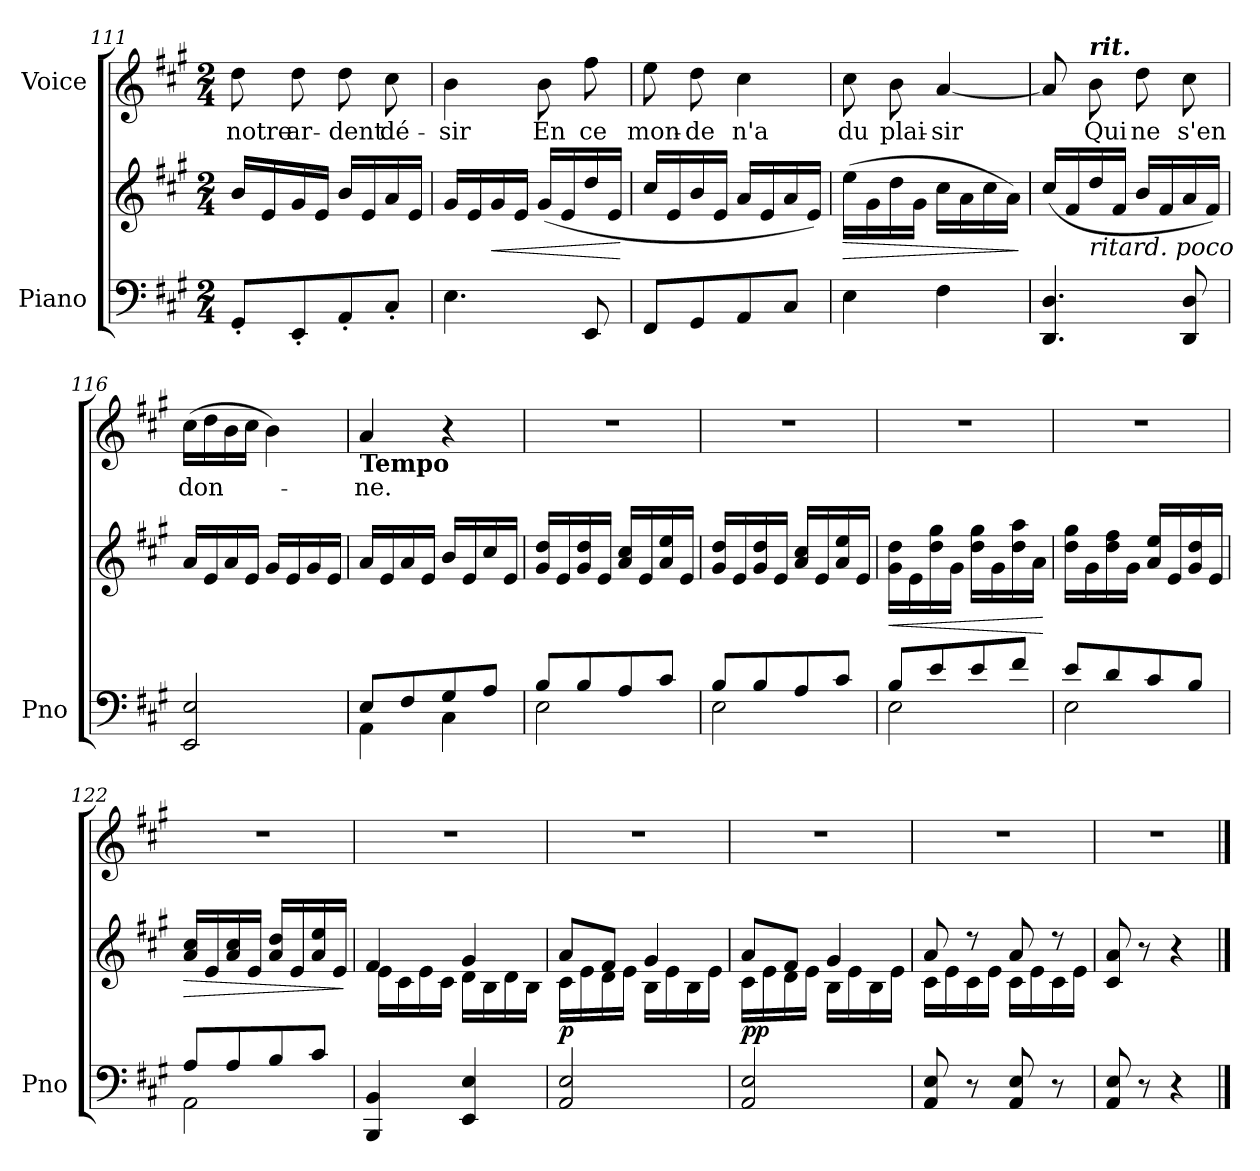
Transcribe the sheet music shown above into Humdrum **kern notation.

**kern	**kern	**dynam	**kern	**text
*part2	*part2	*part2	*part1	*part1
*staff3	*staff2	*staff2/3	*staff1	*staff1
*I"Piano	*	*	*I"Voice	*
*I'Pno	*	*	*	*
*clefF4	*clefG2	*	*clefG2	*
*k[f#c#g#]	*k[f#c#g#]	*	*k[f#c#g#]	*
*M2/4	*M2/4	*	*M2/4	*
=111	=111	=111	=111	=111
!	!	!	!	!LO:LY:b
8GG#'/L	16b/LL	.	8dd\	notre
.	16e/	.	.	.
!	!	!	!	!LO:LY:b
8EE'/	16g#/	.	8dd\	ar-
.	16e/JJ	.	.	.
!	!	!	!	!LO:LY:b
8AA'/	16b/LL	.	8dd\	-dent
.	16e/	.	.	.
!	!	!	!	!LO:LY:b
8C#'/J	16a/	.	8cc#\	dé-
.	16e/JJ	.	.	.
!!LO:LB:g=z
=112	=112	=112	=112	=112
!	!	!	!	!LO:LY:b
4.E\	16g#/LL	.	4b\	-sir
.	16e/	.	.	.
!	!	!LO:HP:b	!	!
.	16g#/	<	.	.
.	16e/JJ	.	.	.
!	!	!	!	!LO:LY:b
.	(16g#/LL	.	8b\	En
.	16e/	.	.	.
!	!	!	!	!LO:LY:b
8EE/	16dd/	.	8ff#\	ce
.	16e/JJ	.	.	.
.	.	[	.	.
=113	=113	=113	=113	=113
!	!	!	!	!LO:LY:b
8FF#/L	16cc#/LL	.	8ee\	mon-
.	16e/	.	.	.
!	!	!	!	!LO:LY:b
8GG#/	16b/	.	8dd\	-de
.	16e/JJ	.	.	.
!	!	!	!	!LO:LY:b
8AA/	16a/LL	.	4cc#\	n'a
.	16e/	.	.	.
8C#/J	16a/	.	.	.
.	16e/JJ)	.	.	.
=114	=114	=114	=114	=114
!	!	!LO:HP:b	!	!LO:LY:b
4E\	(16ee\LL	>	8cc#\	du
.	16g#\	.	.	.
!	!	!	!	!LO:LY:b
.	16dd\	.	8b\	plai-
.	16g#\JJ	.	.	.
!	!	!	!	!LO:LY:b
4F#\	16cc#\LL	.	[4a/	-sir
.	16a\	.	.	.
.	16cc#\	.	.	.
.	16a\JJ)	.	.	.
.	.	]	.	.
=115	=115	=115	=115	=115
4.DD/ 4.D/	(16cc#/LL	.	8a/]	.
.	16f#/	.	.	.
!	!	!	!LO:TX:a:Bi:t=rit.	!
!	!LO:TX:b:i:t=ritard. poco	!	!	!
!	!	!	!	!LO:LY:b
.	16dd/	.	8b\	Qui
.	16f#/JJ	.	.	.
!	!	!	!	!LO:LY:b
.	16b/LL	.	8dd\	ne
.	16f#/	.	.	.
!	!	!	!	!LO:LY:b
8DD/ 8D/	16a/	.	8cc#\	s'en
.	16f#/JJ)	.	.	.
!!LO:LB:g=z
=116	=116	=116	=116	=116
!	!	!	!	!LO:LY:b
2EE/ 2E/	16a/LL	.	(16cc#\LL	don-
.	16e/	.	16dd\	.
.	16a/	.	16b\	.
.	16e/JJ	.	16cc#\JJ	.
.	16g#/LL	.	4b\)	.
.	16e/	.	.	.
.	16g#/	.	.	.
.	16e/JJ	.	.	.
=117	=117	=117	=117	=117
*^	*	*	*	*
!	!	!	!	!LO:TX:b:B:t=Tempo	!
!	!	!	!	!	!LO:LY:b
8E/L	4AA\	16a/LL	.	4a/	-ne.
.	.	16e/	.	.	.
8F#/	.	16a/	.	.	.
.	.	16e/JJ	.	.	.
8G#/	4C#\	16b/LL	.	4r	.
.	.	16e/	.	.	.
8A/J	.	16cc#/	.	.	.
.	.	16e/JJ	.	.	.
=118	=118	=118	=118	=118	=118
8B/L	2E\	16g#/ 16dd/LL	.	2r	.
.	.	16e/	.	.	.
8B/	.	16g#/ 16dd/	.	.	.
.	.	16e/JJ	.	.	.
8A/	.	16a/ 16cc#/LL	.	.	.
.	.	16e/	.	.	.
8c#/J	.	16a/ 16ee/	.	.	.
.	.	16e/JJ	.	.	.
=119	=119	=119	=119	=119	=119
8B/L	2E\	16g#/ 16dd/LL	.	2r	.
.	.	16e/	.	.	.
8B/	.	16g#/ 16dd/	.	.	.
.	.	16e/JJ	.	.	.
8A/	.	16a/ 16cc#/LL	.	.	.
.	.	16e/	.	.	.
8c#/J	.	16a/ 16ee/	.	.	.
.	.	16e/JJ	.	.	.
!!LO:LB:g=z
=120	=120	=120	=120	=120	=120
!	!	!	!LO:HP:b	!	!
8B/L	2E\	16g#\ 16dd\LL	<	2r	.
.	.	16e\	.	.	.
8e/	.	16dd\ 16gg#\	.	.	.
.	.	16g#\JJ	.	.	.
8e/	.	16dd\ 16gg#\LL	.	.	.
.	.	16g#\	.	.	.
8f#/J	.	16dd\ 16aa\	.	.	.
.	.	16a\JJ	.	.	.
*v	*v	*	*	*	*
.	.	[	.	.
=121	=121	=121	=121	=121
*^	*	*	*	*
8e/L	2E\	16dd\ 16gg#\LL	.	2r	.
.	.	16g#\	.	.	.
8d/	.	16dd\ 16ff#\	.	.	.
.	.	16g#\JJ	.	.	.
8c#/	.	16a/ 16ee/LL	.	.	.
.	.	16e/	.	.	.
8B/J	.	16g#/ 16dd/	.	.	.
.	.	16e/JJ	.	.	.
=122	=122	=122	=122	=122	=122
!	!	!	!LO:HP:b	!	!
8A/L	2AA\	16a/ 16cc#/LL	>	2r	.
.	.	16e/	.	.	.
8A/	.	16a/ 16cc#/	.	.	.
.	.	16e/JJ	.	.	.
8B/	.	16a/ 16dd/LL	.	.	.
.	.	16e/	.	.	.
8c#/J	.	16a/ 16ee/	.	.	.
.	.	16e/JJ	.	.	.
*v	*v	*	*	*	*
.	.	]	.	.
=123	=123	=123	=123	=123
*	*^	*	*	*
4BBB/ 4BB/	4f#/	16e\LL	.	2r	.
.	.	16c#\	.	.	.
.	.	16e\	.	.	.
.	.	16c#\JJ	.	.	.
4EE/ 4E/	4g#/	16d\LL	.	.	.
.	.	16B\	.	.	.
.	.	16d\	.	.	.
.	.	16B\JJ	.	.	.
!!LO:LB:g=z
=124	=124	=124	=124	=124	=124
!	!	!	!LO:DY:b	!	!
2AA/ 2E/	8a/L	16c#\LL	p	2r	.
.	.	16e\	.	.	.
.	8f#/J	16d\	.	.	.
.	.	16e\JJ	.	.	.
.	4g#/	16B\LL	.	.	.
.	.	16e\	.	.	.
.	.	16B\	.	.	.
.	.	16e\JJ	.	.	.
=125	=125	=125	=125	=125	=125
!	!	!	!LO:DY:b	!	!
2AA/ 2E/	8a/L	16c#\LL	pp	2r	.
.	.	16e\	.	.	.
.	8f#/J	16d\	.	.	.
.	.	16e\JJ	.	.	.
.	4g#/	16B\LL	.	.	.
.	.	16e\	.	.	.
.	.	16B\	.	.	.
.	.	16e\JJ	.	.	.
=126	=126	=126	=126	=126	=126
8AA/ 8E/	8a/	16c#\LL	.	2r	.
.	.	16e\	.	.	.
8r	8r	16c#\	.	.	.
.	.	16e\JJ	.	.	.
8AA/ 8E/	8a/	16c#\LL	.	.	.
.	.	16e\	.	.	.
8r	8r	16c#\	.	.	.
.	.	16e\JJ	.	.	.
*	*v	*v	*	*	*
=127	=127	=127	=127	=127
8AA/ 8E/	8c#/ 8a/	.	2r	.
8r	8r	.	.	.
4r	4r	.	.	.
==	==	==	==	==
*-	*-	*-	*-	*-
